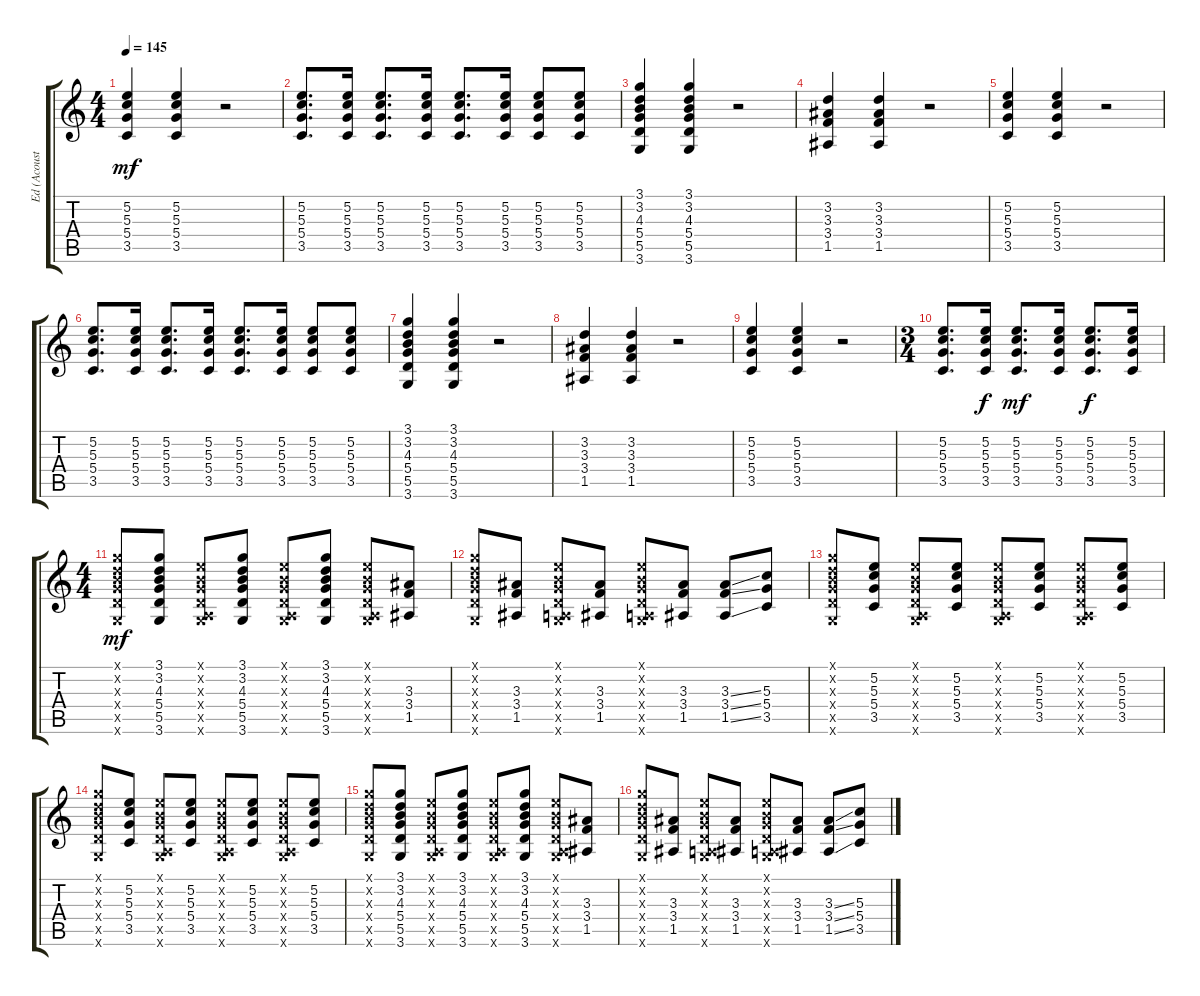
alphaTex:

\track ("Ed (Acoustic Overdub)" "Ed (Acoust") {instrument acousticguitarsteel}
\staff {score tabs}
\tuning (E4 B3 G3 D3 A2 E2) {hide}
\ts (4 4)
\tempo 145
\clef g2
\ks c
(5.2 5.3 5.4 3.5).4{dy mf} (5.2 5.3 5.4 3.5).4 r.2 |
(5.2 5.3 5.4 3.5).8{d} (5.2 5.3 5.4 3.5).16 (5.2 5.3 5.4 3.5).8{d} (5.2 5.3 5.4 3.5).16 (5.2 5.3 5.4 3.5).8{d} (5.2 5.3 5.4 3.5).16 (5.2 5.3 5.4 3.5).8 (5.2 5.3 5.4 3.5).8 |
(3.1 3.2 4.3 5.4 5.5 3.6).4 (3.1 3.2 4.3 5.4 5.5 3.6).4 r.2 |
(3.2 3.3 3.4 1.5).4 (3.2 3.3 3.4 1.5).4 r.2 |
(5.2 5.3 5.4 3.5).4 (5.2 5.3 5.4 3.5).4 r.2 |
(5.2 5.3 5.4 3.5).8{d} (5.2 5.3 5.4 3.5).16 (5.2 5.3 5.4 3.5).8{d} (5.2 5.3 5.4 3.5).16 (5.2 5.3 5.4 3.5).8{d} (5.2 5.3 5.4 3.5).16 (5.2 5.3 5.4 3.5).8 (5.2 5.3 5.4 3.5).8 |
(3.1 3.2 4.3 5.4 5.5 3.6).4 (3.1 3.2 4.3 5.4 5.5 3.6).4 r.2 |
(3.2 3.3 3.4 1.5).4 (3.2 3.3 3.4 1.5).4 r.2 |
(5.2 5.3 5.4 3.5).4 (5.2 5.3 5.4 3.5).4 r.2 |
\ts (3 4)
(5.2 5.3 5.4 3.5).8{d} (5.2 5.3 5.4 3.5).16{dy f} (5.2 5.3 5.4 3.5).8{d dy mf} (5.2 5.3 5.4 3.5).16 (5.2 5.3 5.4 3.5).8{d dy f} (5.2 5.3 5.4 3.5).16 |
\ts (4 4)
(3.1{x} 3.2{x} 4.3{x} 5.4{x} 5.5{x} 3.6{x}).8{dy mf} (3.1 3.2 4.3 5.4 5.5 3.6).8 (0.1{x} 0.2{x} 0.3{x} 0.4{x} 0.5{x} 3.6{x}).8 (3.1 3.2 4.3 5.4 5.5 3.6).8 (0.1{x} 0.2{x} 0.3{x} 0.4{x} 0.5{x} 3.6{x}).8 (3.1 3.2 4.3 5.4 5.5 3.6).8 (0.1{x} 0.2{x} 0.3{x} 0.4{x} 0.5{x} 3.6{x}).8 (3.3 3.4 1.5).8 |
(3.1{x} 3.2{x} 4.3{x} 5.4{x} 5.5{x} 3.6{x}).8 (3.3 3.4 1.5).8 (0.1{x} 0.2{x} 0.3{x} 0.4{x} 0.5{x} 3.6{x}).8 (3.3 3.4 1.5).8 (0.1{x} 0.2{x} 0.3{x} 0.4{x} 0.5{x} 3.6{x}).8 (3.3 3.4 1.5).8 (3.3{ss} 3.4{ss} 1.5{ss}).8 (5.3 5.4 3.5).8 |
(3.1{x} 3.2{x} 4.3{x} 5.4{x} 5.5{x} 3.6{x}).8 (5.2 5.3 5.4 3.5).8 (0.1{x} 0.2{x} 0.3{x} 0.4{x} 0.5{x} 3.6{x}).8 (5.2 5.3 5.4 3.5).8 (0.1{x} 0.2{x} 0.3{x} 0.4{x} 0.5{x} 3.6{x}).8 (5.2 5.3 5.4 3.5).8 (0.1{x} 0.2{x} 0.3{x} 0.4{x} 0.5{x} 3.6{x}).8 (5.2 5.3 5.4 3.5).8 |
(3.1{x} 3.2{x} 4.3{x} 5.4{x} 5.5{x} 3.6{x}).8 (5.2 5.3 5.4 3.5).8 (0.1{x} 0.2{x} 0.3{x} 0.4{x} 0.5{x} 3.6{x}).8 (5.2 5.3 5.4 3.5).8 (0.1{x} 0.2{x} 0.3{x} 0.4{x} 0.5{x} 3.6{x}).8 (5.2 5.3 5.4 3.5).8 (0.1{x} 0.2{x} 0.3{x} 0.4{x} 0.5{x} 3.6{x}).8 (5.2 5.3 5.4 3.5).8 |
(3.1{x} 3.2{x} 4.3{x} 5.4{x} 5.5{x} 3.6{x}).8 (3.1 3.2 4.3 5.4 5.5 3.6).8 (0.1{x} 0.2{x} 0.3{x} 0.4{x} 0.5{x} 3.6{x}).8 (3.1 3.2 4.3 5.4 5.5 3.6).8 (0.1{x} 0.2{x} 0.3{x} 0.4{x} 0.5{x} 3.6{x}).8 (3.1 3.2 4.3 5.4 5.5 3.6).8 (0.1{x} 0.2{x} 0.3{x} 0.4{x} 0.5{x} 3.6{x}).8 (3.3 3.4 1.5).8 |
(3.1{x} 3.2{x} 4.3{x} 5.4{x} 5.5{x} 3.6{x}).8 (3.3 3.4 1.5).8 (0.1{x} 0.2{x} 0.3{x} 0.4{x} 0.5{x} 3.6{x}).8 (3.3 3.4 1.5).8 (0.1{x} 0.2{x} 0.3{x} 0.4{x} 0.5{x} 3.6{x}).8 (3.3 3.4 1.5).8 (3.3{ss} 3.4{ss} 1.5{ss}).8 (5.3 5.4 3.5).8
